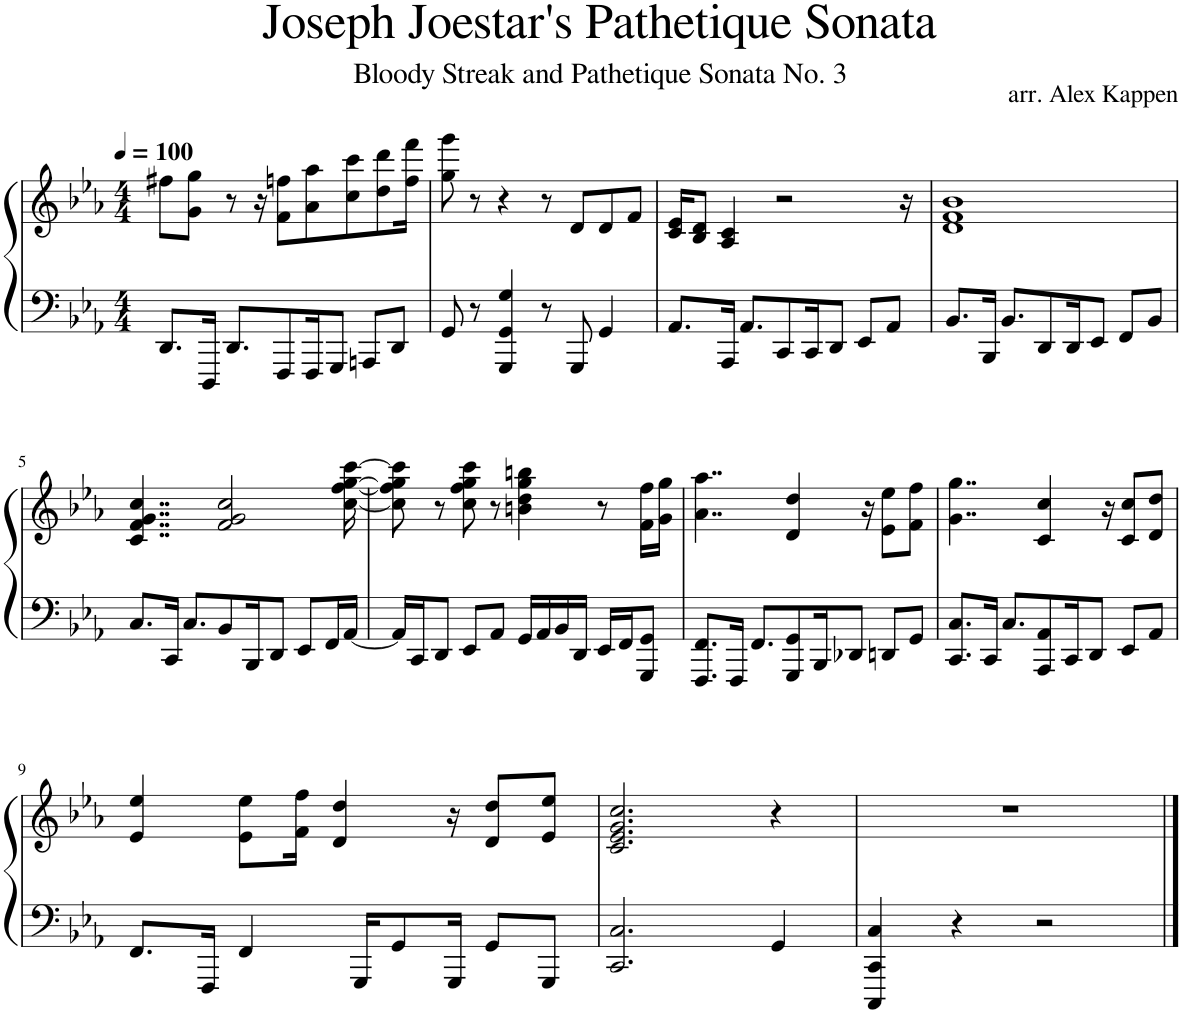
**kern	**kern
*part1	*part1
*staff2	*staff1
*I"Piano	*
*I'Pno.	*
*clefF4	*clefG2
*k[b-e-a-]	*k[b-e-a-]
*M4/4	*M4/4
*MM100	*MM100
=1	=1
8.DD/L	8ff#X\L
.	8g\ 8gg\J
16DDD/Jk	.
8.DD/L	8r
.	16r
8FFF/	8f\ 8ffn\L
16FFF/K	8a-\ 8aa-\
8GGG/J	.
.	8cc\ 8ccc\
8AAAn/L	.
.	8dd\ 8ddd\
8DD/J	.
.	16ff\ 16fff\Jk
=2	=2
8GG/	8gg\ 8ggg\
8r	8r
4GGG/ 4GG/ 4G/	4r
8r	8r
8GGG/	8d/L
4GG/	8d/
.	8f/J
=3	=3
8.AA-/L	16c/ 16e-/KL
.	8B-/ 8d/J
16AAA-/Jk	4A-/ 4c/
8.AA-/L	.
8CC/	2r
16CC/K	.
8DD/J	.
8EE-/L	.
8AA-/J	.
.	16r
=4	=4
8.BB-/L	1d 1f 1b-
16BBB-/Jk	.
8.BB-/L	.
8DD/	.
16DD/K	.
8EE-/J	.
8FF/L	.
8BB-/J	.
!!LO:LB:g=z
=5	=5
8.C/L	4..c/ 4..f/ 4..g/ 4..cc/
16CC/Jk	.
8.C/L	.
8BB-/	2f/ 2g/ 2cc/
16BBB-/K	.
8DD/J	.
8EE-/L	.
16FF/L	.
[16AA-/JJ	[16cc\ [16ff\ [16gg\ [16ccc\
=6	=6
16AA-/LL]	8cc\] 8ff\] 8gg\] 8ccc\]
16CC/J	.
8DD/J	8r
8EE-/L	8cc\ 8ff\ 8gg\ 8ccc\
8AA-/J	8r
16GG/LL	4bn\ 4dd\ 4gg\ 4bbn\
16AA-/	.
16BB-/	.
16DD/JJ	.
16EE-/LL	8r
16FF/J	.
8GGG/ 8GG/J	16f\ 16ff\LL
.	16g\ 16gg\JJ
=7	=7
8.FFF/ 8.FF/L	4..a-\ 4..aa-\
16FFF/Jk	.
8.FF/L	.
8GGG/ 8GG/	4d/ 4dd/
16BBB-/K	.
8DD-X/J	.
.	16r
8DDn/L	8e-\ 8ee-\L
8GG/J	8f\ 8ff\J
=8	=8
8.CC/ 8.C/L	4..g\ 4..gg\
16CC/Jk	.
8.C/L	.
8AAA-/ 8AA-/	4c/ 4cc/
16CC/K	.
8DD/J	.
.	16r
8EE-/L	8c/ 8cc/L
8AA-/J	8d/ 8dd/J
!!LO:LB:g=z
=9	=9
8.FF/L	4e-/ 4ee-/
16FFF/Jk	.
4FF/	8e-\ 8ee-\L
.	16f\ 16ff\Jk
.	4d/ 4dd/
16GGG/KL	.
8GG/	.
16GGG/Jk	16r
8GG/L	8d/ 8dd/L
8GGG/J	8e-/ 8ee-/J
=10	=10
2.CC/ 2.C/	2.c/ 2.e-/ 2.g/ 2.cc/
4GG/	4r
=11	=11
4CCC/ 4CC/ 4C/	1r
4r	.
2r	.
==	==
*-	*-
